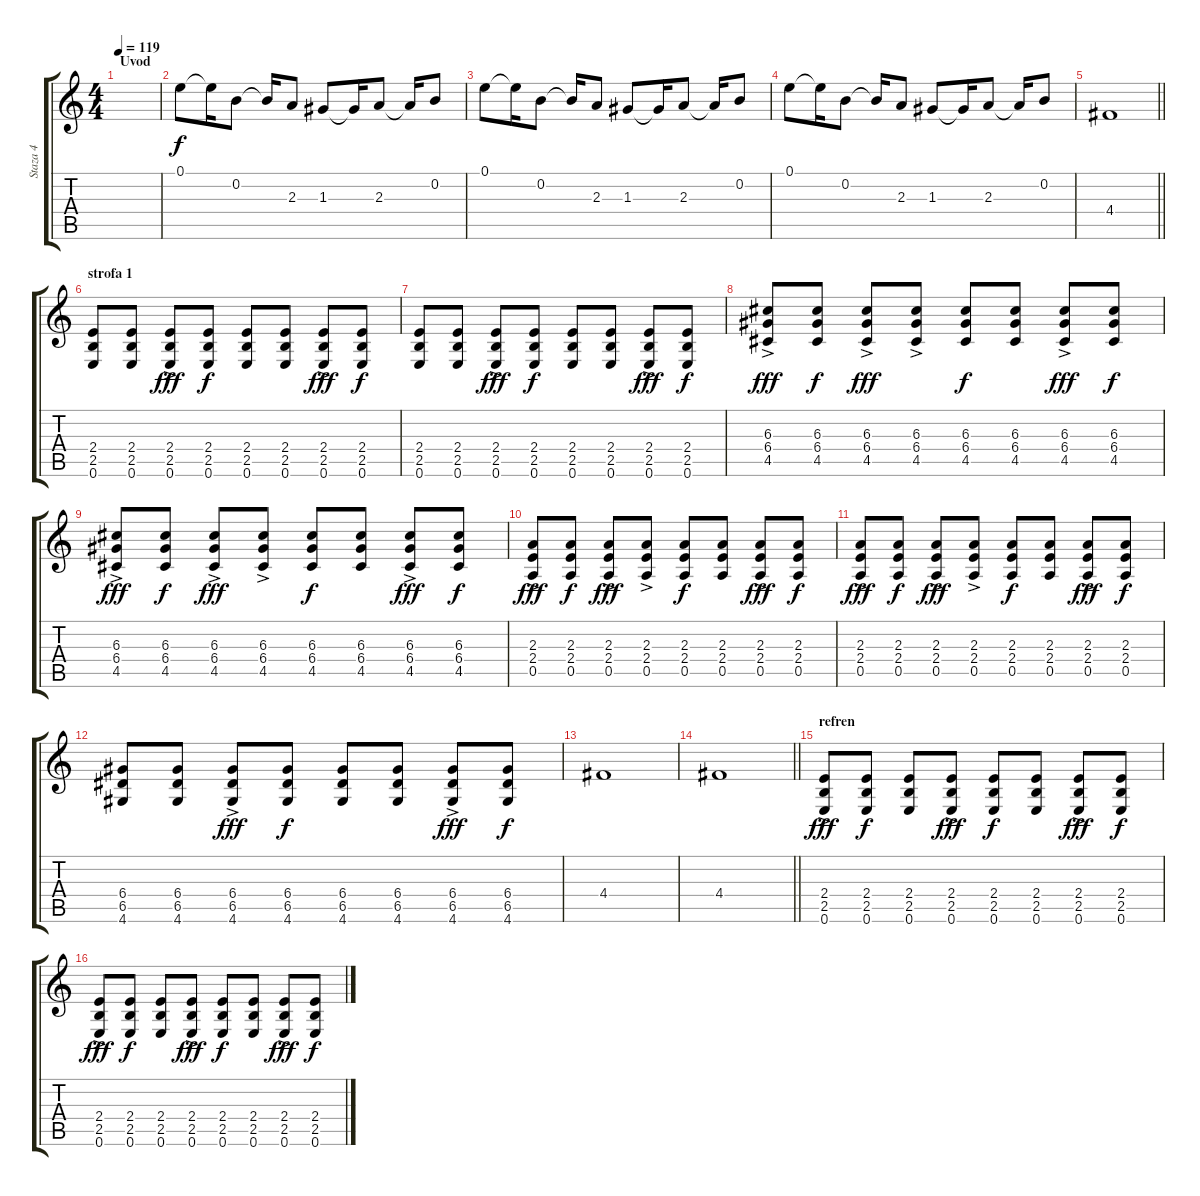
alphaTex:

\track ("Staza 4" "Staza 4") {instrument distortionguitar}
\staff {score tabs}
\tuning (E4 B3 G3 D3 A2 E2) {hide}
\ts (4 4)
\section ("" "Uvod")
\tempo 119
\clef g2
\ks c
|
0.1.8 0.1{t}.16 0.2.8 0.2{t}.16 2.3.8 1.3.8 1.3{t}.16 2.3.8 2.3{t}.16 0.2.8 |
0.1.8 0.1{t}.16 0.2.8 0.2{t}.16 2.3.8 1.3.8 1.3{t}.16 2.3.8 2.3{t}.16 0.2.8 |
0.1.8 0.1{t}.16 0.2.8 0.2{t}.16 2.3.8 1.3.8 1.3{t}.16 2.3.8 2.3{t}.16 0.2.8 |
\barLineRight lightlight
4.4.1 |
\section ("" "strofa 1")
(2.4 2.5 0.6).8 (2.4 2.5 0.6).8 (2.4{ac} 2.5 0.6).8{dy fff} (2.4 2.5 0.6).8{dy f} (2.4 2.5 0.6).8 (2.4 2.5 0.6).8 (2.4{ac} 2.5 0.6).8{dy fff} (2.4 2.5 0.6).8{dy f} |
(2.4 2.5 0.6).8 (2.4 2.5 0.6).8 (2.4{ac} 2.5 0.6).8{dy fff} (2.4 2.5 0.6).8{dy f} (2.4 2.5 0.6).8 (2.4 2.5 0.6).8 (2.4{ac} 2.5 0.6).8{dy fff} (2.4 2.5 0.6).8{dy f} |
(6.3{ac} 6.4 4.5).8{dy fff} (6.3 6.4 4.5).8{dy f} (6.3 6.4{ac} 4.5).8{dy fff} (6.3 6.4 4.5{ac}).8 (6.3 6.4 4.5).8{dy f} (6.3 6.4 4.5).8 (6.3{ac} 6.4 4.5).8{dy fff} (6.3 6.4 4.5).8{dy f} |
(6.3{ac} 6.4 4.5).8{dy fff} (6.3 6.4 4.5).8{dy f} (6.3 6.4{ac} 4.5).8{dy fff} (6.3 6.4 4.5{ac}).8 (6.3 6.4 4.5).8{dy f} (6.3 6.4 4.5).8 (6.3{ac} 6.4 4.5).8{dy fff} (6.3 6.4 4.5).8{dy f} |
(2.3 2.4 0.5{ac}).8{dy fff} (2.3 2.4 0.5).8{dy f} (2.3 2.4{ac} 0.5).8{dy fff} (2.3 2.4{ac} 0.5).8 (2.3 2.4 0.5).8{dy f} (2.3 2.4 0.5).8 (2.3 2.4{ac} 0.5).8{dy fff} (2.3 2.4 0.5).8{dy f} |
(2.3 2.4 0.5{ac}).8{dy fff} (2.3 2.4 0.5).8{dy f} (2.3 2.4{ac} 0.5).8{dy fff} (2.3 2.4{ac} 0.5).8 (2.3 2.4 0.5).8{dy f} (2.3 2.4 0.5).8 (2.3 2.4{ac} 0.5).8{dy fff} (2.3 2.4 0.5).8{dy f} |
(6.4 6.5 4.6).8 (6.4 6.5 4.6).8 (6.4{ac} 6.5 4.6).8{dy fff} (6.4 6.5 4.6).8{dy f} (6.4 6.5 4.6).8 (6.4 6.5 4.6).8 (6.4{ac} 6.5 4.6).8{dy fff} (6.4 6.5 4.6).8{dy f} |
4.4.1 |
\barLineRight lightlight
4.4.1 |
\section ("" "refren")
(2.4 2.5{ac} 0.6).8{dy fff} (2.4 2.5 0.6).8{dy f} (2.4 2.5 0.6).8 (2.4 2.5{ac} 0.6).8{dy fff} (2.4 2.5 0.6).8{dy f} (2.4 2.5 0.6).8 (2.4{ac} 2.5 0.6).8{dy fff} (2.4 2.5 0.6).8{dy f} |
(2.4 2.5{ac} 0.6).8{dy fff} (2.4 2.5 0.6).8{dy f} (2.4 2.5 0.6).8 (2.4 2.5{ac} 0.6).8{dy fff} (2.4 2.5 0.6).8{dy f} (2.4 2.5 0.6).8 (2.4{ac} 2.5 0.6).8{dy fff} (2.4 2.5 0.6).8{dy f}
